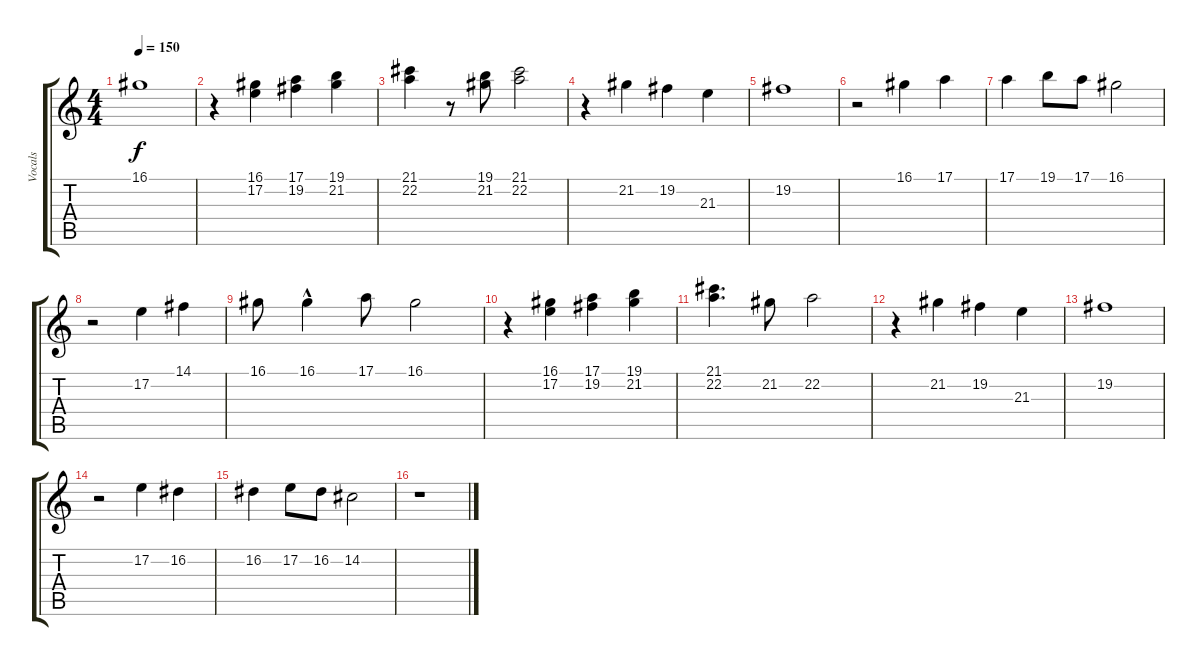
\track ("Vocals" "Vocals") {instrument lead3calliope}
\staff {score tabs}
\tuning (E4 B3 G3 D3 A2 E2) {hide}
\ts (4 4)
\tempo 150
\clef g2
\ks c
16.1.1{dy f} |
r.4 (16.1 17.2).4 (17.1 19.2).4 (19.1 21.2).4 |
(21.1 22.2).4 r.8 (19.1 21.2).8 (21.1 22.2).2 |
r.4 21.2.4 19.2.4 21.3.4 |
19.2.1 |
r.2 16.1.4 17.1.4 |
17.1.4 19.1.8 17.1.8 16.1.2 |
r.2 17.2.4 14.1.4 |
16.1.8 16.1{hac}.4 17.1.8 16.1.2 |
r.4 (16.1 17.2).4 (17.1 19.2).4 (19.1 21.2).4 |
(21.1 22.2).4{d} 21.2.8 22.2.2 |
r.4 21.2.4 19.2.4 21.3.4 |
19.2.1 |
r.2 17.2.4 16.2.4 |
16.2.4 17.2.8 16.2.8 14.2.2 |
r.1
